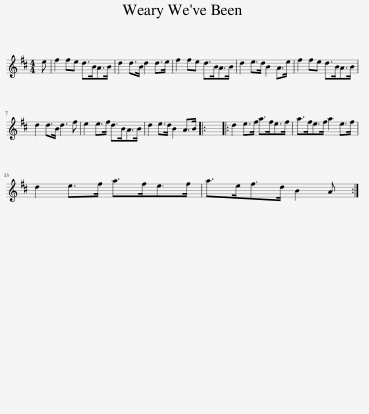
X:1
L:1/8
M:4/4
I:linebreak $
K:D
V:1 treble
V:1
 e | f2 fe d>BA>B | d2 d>B d2 d>e | f2 fe d>BA>B | d2 e>d B2 A>e | %5
 f2 fe d>BA>B |$ d2 d>B d3 f | e2 e>f d>BA>B | d2 e>d B2 A>B |: x8 |: %10
 d2 e>f a>fe>f | a>fe>f a2 e>f |$ d2 e>f a>fe>f | a>ef>d B2 A :| %14
